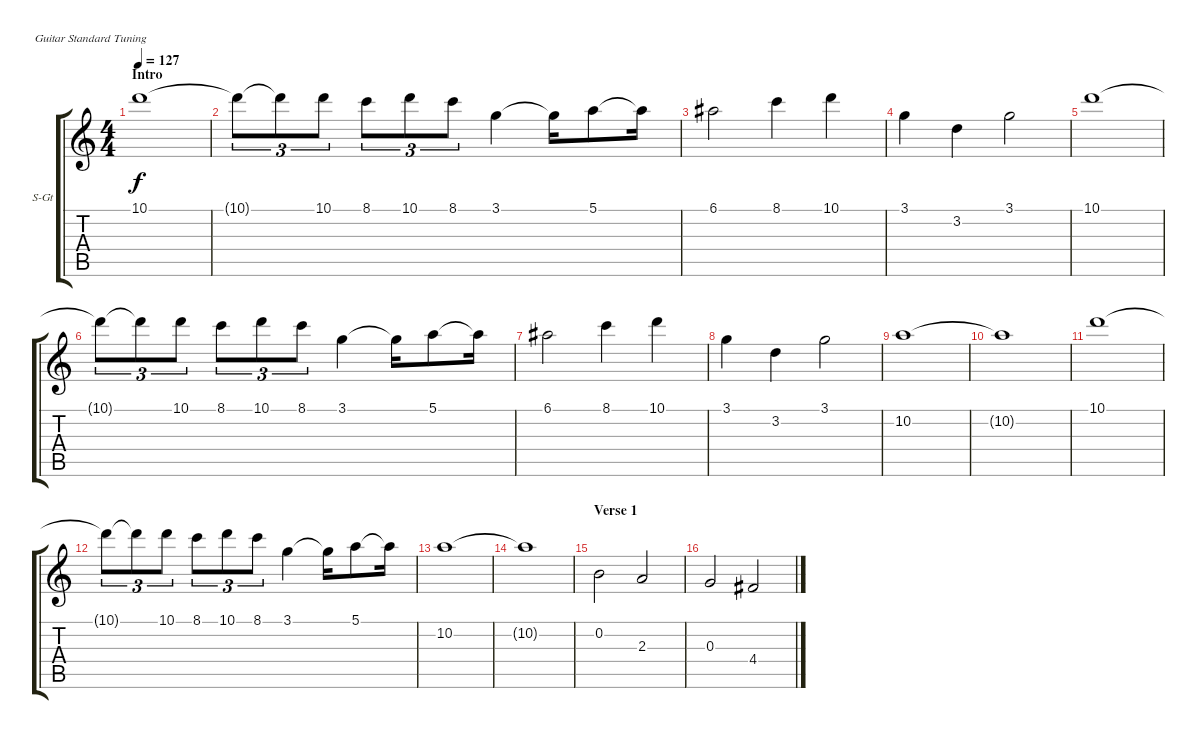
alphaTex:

\bracketExtendMode groupsimilarinstruments
\firstSystemTrackNameOrientation horizontal
\otherSystemsTrackNameOrientation horizontal
\track ("Orchestral Strings" "S-Gt") {instrument stringensemble1}
\staff {score tabs}
\tuning (E4 B3 G3 D3 A2 E2)
\displaytranspose 12
\ts (4 4)
\section ("" "Intro")
\tempo 127
\clef g2
\ks c
10.1.1{dy f instrument stringensemble1} |
10.1{t}.8{tu (3 2)} 10.1{t}.8{tu (3 2)} 10.1.8{tu (3 2)} 8.1.8{tu (3 2)} 10.1.8{tu (3 2)} 8.1.8{tu (3 2)} 3.1.4 3.1{t}.16 5.1.8 5.1{t}.16 |
6.1.2 8.1.4 10.1.4 |
3.1.4 3.2.4 3.1.2 |
10.1.1 |
10.1{t}.8{tu (3 2)} 10.1{t}.8{tu (3 2)} 10.1.8{tu (3 2)} 8.1.8{tu (3 2)} 10.1.8{tu (3 2)} 8.1.8{tu (3 2)} 3.1.4 3.1{t}.16 5.1.8 5.1{t}.16 |
6.1.2 8.1.4 10.1.4 |
3.1.4 3.2.4 3.1.2 |
10.2.1 |
10.2{t}.1 |
10.1.1 |
10.1{t}.8{tu (3 2)} 10.1{t}.8{tu (3 2)} 10.1.8{tu (3 2)} 8.1.8{tu (3 2)} 10.1.8{tu (3 2)} 8.1.8{tu (3 2)} 3.1.4 3.1{t}.16 5.1.8 5.1{t}.16 |
10.2.1 |
10.2{t}.1 |
\section ("" "Verse 1")
0.2.2 2.3.2 |
0.3.2 4.4.2
